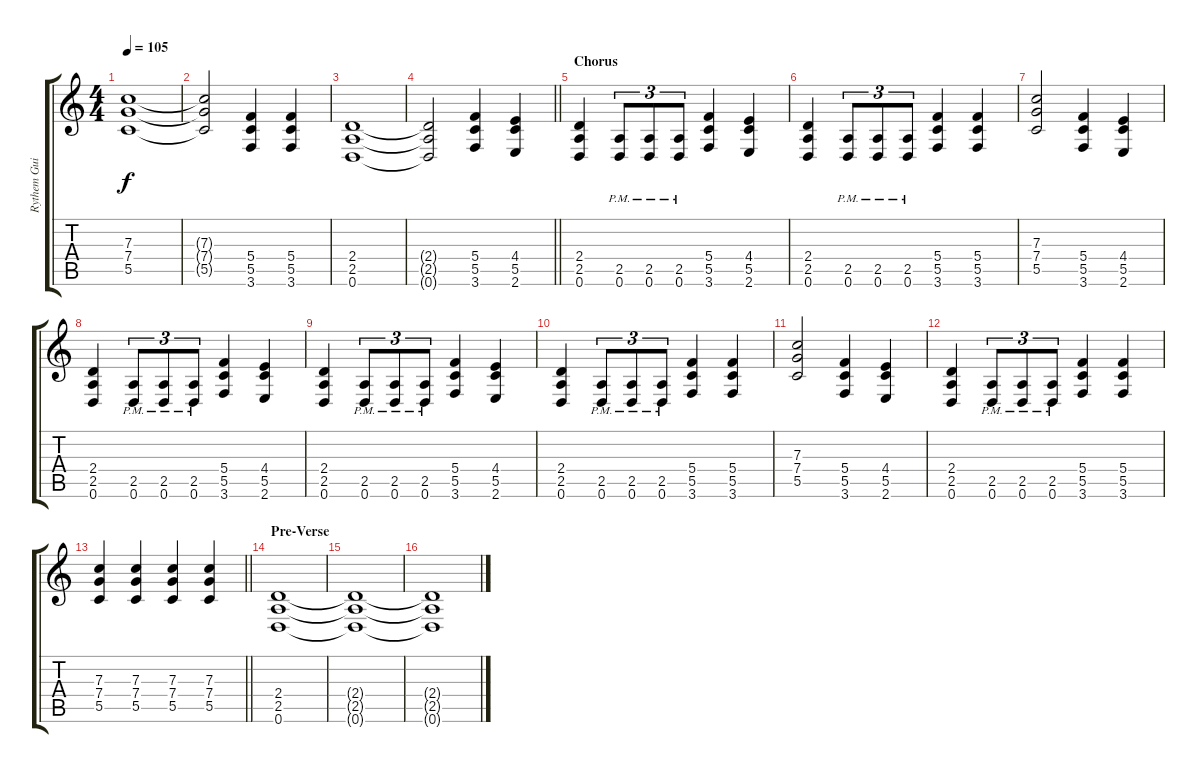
\track ("Rythem Guitar 2" "Rythem Gui") {instrument distortionguitar}
\staff {score tabs}
\tuning (D4 A3 F3 C3 G2 D2) {hide}
\ts (4 4)
\tempo 105
\clef g2
\ks c
(7.3 7.4 5.5).1{dy f} |
(7.3{t} 7.4{t} 5.5{t}).2 (5.4 5.5 3.6).4 (5.4 5.5 3.6).4 |
(2.4 2.5 0.6).1 |
\barLineRight lightlight
(2.4{t} 2.5{t} 0.6{t}).2 (5.4 5.5 3.6).4 (4.4 5.5 2.6).4 |
\section ("" "Chorus")
(2.4 2.5 0.6).4 (2.5{pm} 0.6{pm}).8{tu (3 2)} (2.5{pm} 0.6{pm}).8{tu (3 2)} (2.5{pm} 0.6{pm}).8{tu (3 2)} (5.4 5.5 3.6).4 (4.4 5.5 2.6).4 |
(2.4 2.5 0.6).4 (2.5{pm} 0.6{pm}).8{tu (3 2)} (2.5{pm} 0.6{pm}).8{tu (3 2)} (2.5{pm} 0.6{pm}).8{tu (3 2)} (5.4 5.5 3.6).4 (5.4 5.5 3.6).4 |
(7.3 7.4 5.5).2 (5.4 5.5 3.6).4 (4.4 5.5 2.6).4 |
(2.4 2.5 0.6).4 (2.5{pm} 0.6{pm}).8{tu (3 2)} (2.5{pm} 0.6{pm}).8{tu (3 2)} (2.5{pm} 0.6{pm}).8{tu (3 2)} (5.4 5.5 3.6).4 (4.4 5.5 2.6).4 |
(2.4 2.5 0.6).4 (2.5{pm} 0.6{pm}).8{tu (3 2)} (2.5{pm} 0.6{pm}).8{tu (3 2)} (2.5{pm} 0.6{pm}).8{tu (3 2)} (5.4 5.5 3.6).4 (4.4 5.5 2.6).4 |
(2.4 2.5 0.6).4 (2.5{pm} 0.6{pm}).8{tu (3 2)} (2.5{pm} 0.6{pm}).8{tu (3 2)} (2.5{pm} 0.6{pm}).8{tu (3 2)} (5.4 5.5 3.6).4 (5.4 5.5 3.6).4 |
(7.3 7.4 5.5).2 (5.4 5.5 3.6).4 (4.4 5.5 2.6).4 |
(2.4 2.5 0.6).4 (2.5{pm} 0.6{pm}).8{tu (3 2)} (2.5{pm} 0.6{pm}).8{tu (3 2)} (2.5{pm} 0.6{pm}).8{tu (3 2)} (5.4 5.5 3.6).4 (5.4 5.5 3.6).4 |
\barLineRight lightlight
(7.3 7.4 5.5).4 (7.3 7.4 5.5).4 (7.3 7.4 5.5).4 (7.3 7.4 5.5).4 |
\section ("" "Pre-Verse")
(2.4 2.5 0.6).1{volume 10} |
(2.4{t} 2.5{t} 0.6{t}).1 |
(2.4{t} 2.5{t} 0.6{t}).1
